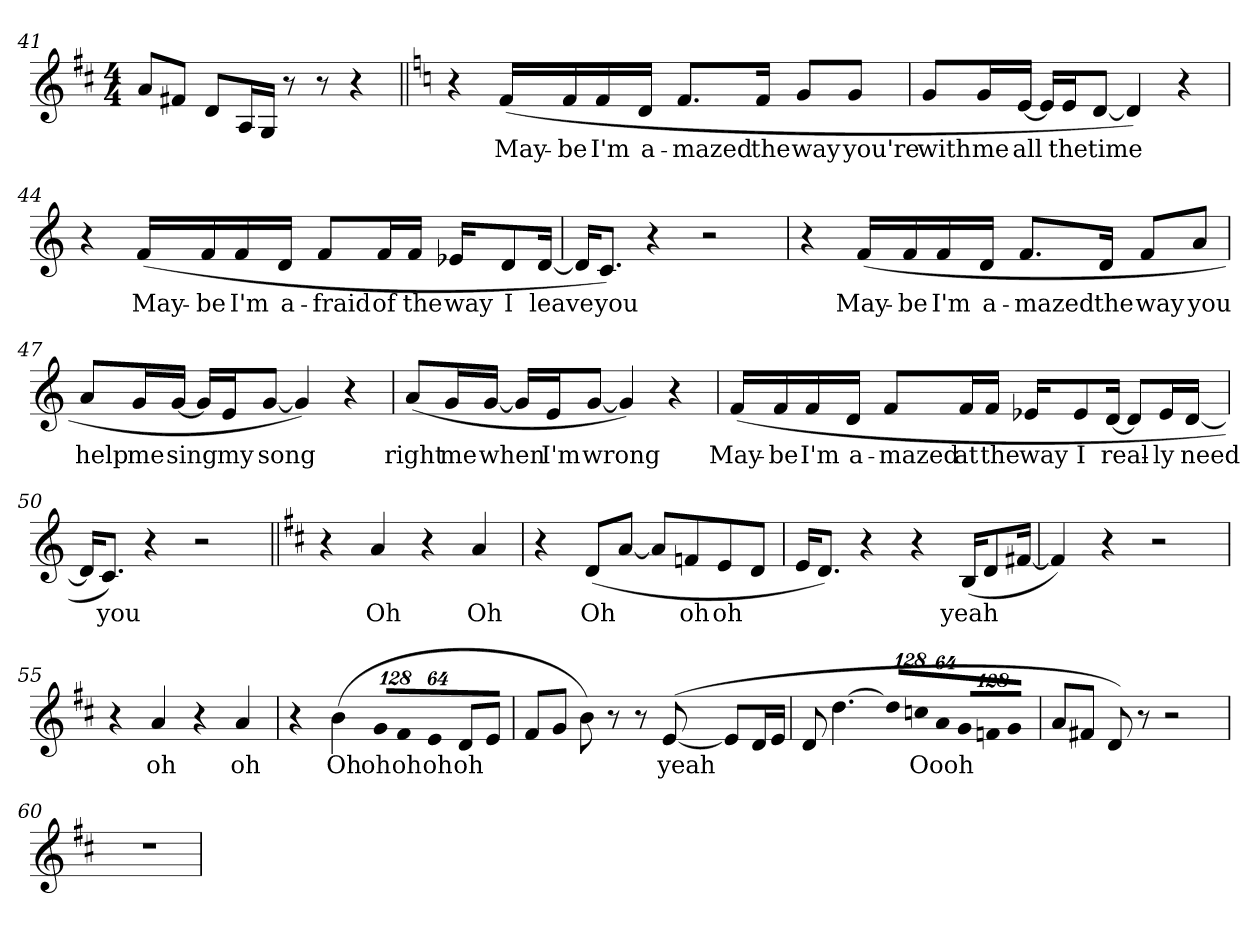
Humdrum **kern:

**kern	**text
*part1	*part1
*staff1	*staff1
*clefG2	*
*k[f#c#]	*
*D:	*
*M4/4	*
=41	=41
8ai/L	.
8f#Xi/J	.
8di/L	.
16Ai/L	.
16Gi/JJ	.
8r	.
8r	.
4r	.
!!LO:LB:g=z
=42||	=42||
*k[]	*
*C:	*
4r	.
!	!LO:LY:b:color=#000000
(16fi/LL	May-
!	!LO:LY:b:color=#000000
16fi/	-be
!	!LO:LY:b:color=#000000
16fi/	I'm
!	!LO:LY:b:color=#000000
16di/JJ	a-
!	!LO:LY:b:color=#000000
8.fi/L	-mazed
!	!LO:LY:b:color=#000000
16fi/Jk	the
!	!LO:LY:b:color=#000000
8gi/L	way
!	!LO:LY:b:color=#000000
8gi/J	you're
=43	=43
!	!LO:LY:b:color=#000000
8gi/L	with
!	!LO:LY:b:color=#000000
16gi/L	me
!	!LO:LY:b:color=#000000
[16ei/JJ	all
16ei/LL]	.
!	!LO:LY:b:color=#000000
16ei/J	the
!	!LO:LY:b:color=#000000
[8di/J	time
4di/])	.
4r	.
!!LO:LB:g=z
=44	=44
4r	.
!	!LO:LY:b:color=#000000
(16fi/LL	May-
!	!LO:LY:b:color=#000000
16fi/	-be
!	!LO:LY:b:color=#000000
16fi/	I'm
!	!LO:LY:b:color=#000000
16di/JJ	a-
!	!LO:LY:b:color=#000000
8fi/L	-fraid
!	!LO:LY:b:color=#000000
16fi/L	of
!	!LO:LY:b:color=#000000
16fi/JJ	the
!	!LO:LY:b:color=#000000
16e-Xi/KL	way
!	!LO:LY:b:color=#000000
8di/	I
!	!LO:LY:b:color=#000000
[16di/Jk	leave
=45	=45
16di/KL]	.
!	!LO:LY:b:color=#000000
8.ci/J)	you
4r	.
2r	.
=46	=46
4r	.
!	!LO:LY:b:color=#000000
(16fi/LL	May-
!	!LO:LY:b:color=#000000
16fi/	-be
!	!LO:LY:b:color=#000000
16fi/	I'm
!	!LO:LY:b:color=#000000
16di/JJ	a-
!	!LO:LY:b:color=#000000
8.fi/L	-mazed
!	!LO:LY:b:color=#000000
16di/Jk	the
!	!LO:LY:b:color=#000000
8fi/L	way
!	!LO:LY:b:color=#000000
8ai/J	you
!!LO:LB:g=z
=47	=47
!	!LO:LY:b:color=#000000
8ai/L	help
!	!LO:LY:b:color=#000000
16gi/L	me
!	!LO:LY:b:color=#000000
[16gi/JJ	sing
16gi/LL]	.
!	!LO:LY:b:color=#000000
16ei/J	my
!	!LO:LY:b:color=#000000
[8gi/J	song
4gi/])	.
4r	.
=48	=48
!	!LO:LY:b:color=#000000
(8ai/L	right
!	!LO:LY:b:color=#000000
16gi/L	me
!	!LO:LY:b:color=#000000
[16gi/JJ	when
16gi/LL]	.
!	!LO:LY:b:color=#000000
16ei/J	I'm
!	!LO:LY:b:color=#000000
[8gi/J	wrong
4gi/])	.
4r	.
!!LO:LB:g=z
=49	=49
!	!LO:LY:b:color=#000000
(16fi/LL	May-
!	!LO:LY:b:color=#000000
16fi/	-be
!	!LO:LY:b:color=#000000
16fi/	I'm
!	!LO:LY:b:color=#000000
16di/JJ	a-
!	!LO:LY:b:color=#000000
8fi/L	-mazed
!	!LO:LY:b:color=#000000
16fi/L	at
!	!LO:LY:b:color=#000000
16fi/JJ	the
!	!LO:LY:b:color=#000000
16e-Xi/KL	way
!	!LO:LY:b:color=#000000
8e-i/	I
!	!LO:LY:b:color=#000000
[16di/Jk	real-
8di/L]	.
!	!LO:LY:b:color=#000000
16e-i/L	-ly
!	!LO:LY:b:color=#000000
[16di/JJ	need
=50	=50
16di/KL]	.
!	!LO:LY:b:color=#000000
8.ci/J)	you
4r	.
2r	.
=51||	=51||
*k[f#c#]	*
*D:	*
4r	.
!	!LO:LY:b:color=#000000
4ai/	Oh
4r	.
!	!LO:LY:b:color=#000000
4ai/	Oh
!!LO:LB:g=z
=52	=52
4r	.
!	!LO:LY:b:color=#000000
(8di/L	Oh
[8ai/J	.
8ai/L]	.
!	!LO:LY:b:color=#000000
8fni/	oh
!	!LO:LY:b:color=#000000
8ei/	oh
8di/J	.
=53	=53
16ei/KL	.
8.di/J)	.
4r	.
4r	.
!	!LO:LY:b:color=#000000
(16Bi/KL	yeah
8di/	.
[16f#Xi/Jk	.
=54	=54
4f#i/])	.
4r	.
2r	.
=55	=55
4r	.
!	!LO:LY:b:color=#000000
4ai/	oh
4r	.
!	!LO:LY:b:color=#000000
4ai/	oh
=56	=56
4r	.
!	!LO:LY:b:color=#000000
(4bi\	Oh
*Xbrackettup	*
!LO:N:vis=8	!
!	!LO:LY:b:color=#000000
1024%85gi/L	oh
!LO:N:vis=8	!
!	!LO:LY:b:color=#000000
1024%85f#i/	oh
!LO:N:vis=8	!
!	!LO:LY:b:color=#000000
512%43ei/J	oh
!	!LO:LY:b:color=#000000
8di/L	oh
8ei/J	.
!!LO:LB:g=z
=57	=57
8f#i/L	.
8gi/J	.
8bi\)	.
8r	.
8r	.
!	!LO:LY:b:color=#000000
([8ei/	yeah
8ei/L]	.
16di/L	.
16ei/JJ	.
=58	=58
8di/	.
[4.ddi\	.
!LO:N:vis=8	!
1024%85ddi\L]	.
!LO:N:vis=8	!
!	!LO:LY:b:color=#000000
1024%85ccni\	Oooh
!LO:N:vis=8	!
512%43ai\J	.
!LO:N:vis=8	!
1024%85gi/L	.
!LO:N:vis=8	!
1024%85fni/	.
!LO:N:vis=8	!
512%43gi/J	.
=59	=59
8ai/L	.
8f#Xi/J	.
8di/)	.
8r	.
2r	.
=60	=60
1r	.
=	=
*-	*-
